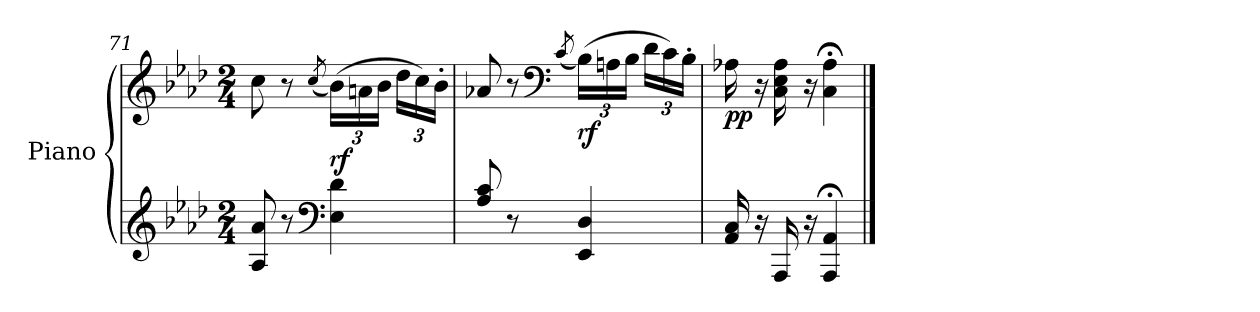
**kern	**kern	**dynam
*part1	*part1	*part1
*staff2	*staff1	*staff1/2
*I"Piano	*	*
*I'Pno	*	*
!!LO:LB:g=z
*clefG2	*clefG2	*
*k[b-e-a-d-]	*k[b-e-a-d-]	*
*A-:	*A-:	*
*M2/4	*M2/4	*
=71	=71	=71
8A-/ 8a-/	8cc\	.
8r	8r	.
*clefF4	*	*
.	(8qcc/	.
*	*Xbrackettup	*
!	!	!LO:DY:b
4E-\ 4d-\	(24b-\LL)	rf
.	24an\	.
.	24b-\JJ	.
.	24dd-\LL	.
.	24cc\)	.
.	24b-'\JJ	.
=72	=72	=72
8A-/ 8c/	8a-X/	.
8r	8r	.
*	*clefF4	*
.	(8qc/	.
!	!	!LO:DY:b
4EE-/ 4D-/	(24B-\LL)	rf
.	24An\	.
.	24B-\JJ	.
.	24d-\LL	.
.	24c\)	.
.	24B-'\JJ	.
=73	=73	=73
!	!	!LO:DY:b
16AA-/ 16C/	16A-X\	pp
16r	16r	.
16AAA-/	16C\ 16E-\ 16A-\	.
16r	16r	.
4AAA-/; 4AA-/;	4C\;< 4A-\;<	.
==	==	==
*-	*-	*-
